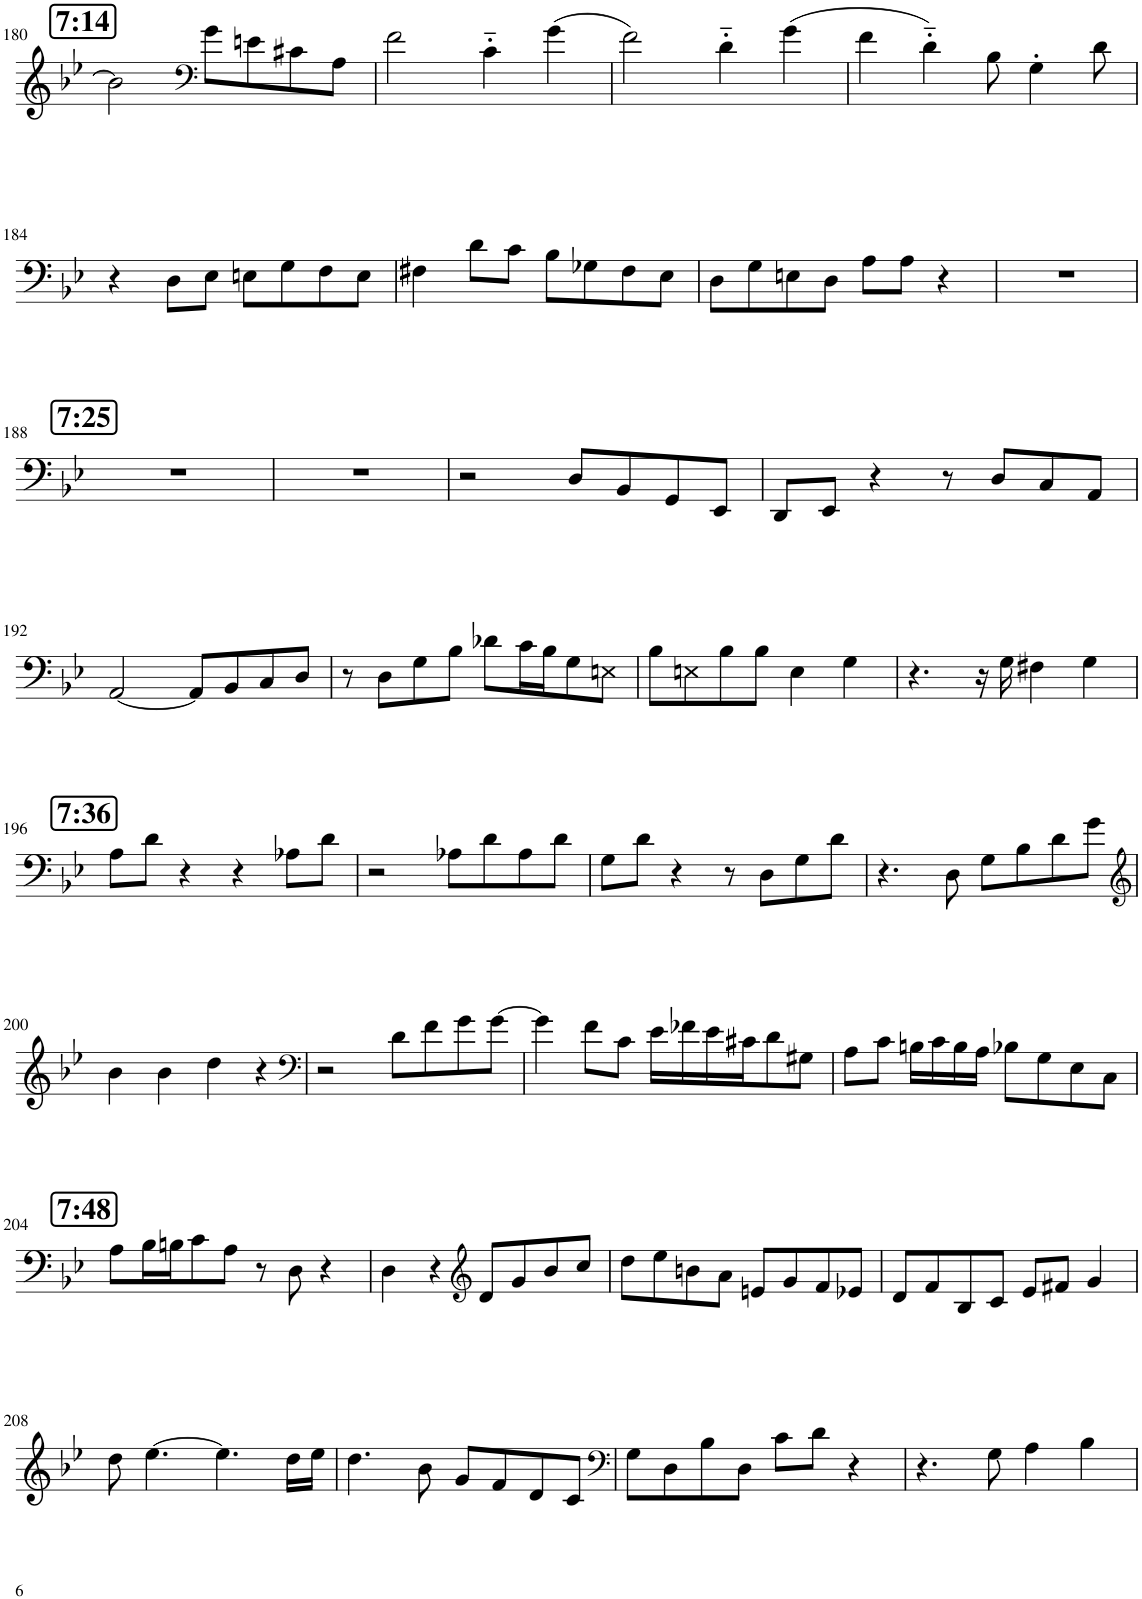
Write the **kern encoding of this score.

**kern
*part1
*staff1
*I"Baritone Saxophone
*I'Bar. Sax.
!!LO:PB:g=z
*clefG2
*ITrd12c21
*k[b-e-]
*M2/2
!!LO:REH:place=s1:a:B:cj:fs=14:t=7&colon;14
=180
2b-\]
*clefF4
8g\L
8en\
8c#X\
8A\J
=181
2f\
4c'~\
(4g\
=182
2f\)
4d'~\
(4g\
=183
4f\
4d'~\)
8B-\
4G'\
8d\
!!LO:LB:g=z
=184
4r
8D\L
8E-\J
8En\L
8G\
8F\
8E\J
=185
4F#X\
8d\L
8c\J
8B-\L
8G-X\
8F#\
8E-\J
=186
8D\L
8G\
8En\
8D\J
8A\L
8A\J
4r
=187
1r
!!LO:LB:g=z
!!LO:REH:place=s1:a:B:cj:fs=14:t=7&colon;25
=188
1r
=189
1r
=190
2r
8D/L
8BB-/
8GG/
8EE-/J
=191
8DD/L
8EE-/J
4r
8r
8D/L
8C/
8AA/J
!!LO:LB:g=z
=192
[2AA/
8AA/L]
8BB-/
8C/
8D/J
=193
8r
8D\L
8G\
8B-\J
8d-X\L
16c\L
16B-\J
8G\
8En\J
=194
8B-\L
8En\
8B-\
8B-\J
4E\
4G\
=195
4.r
16r
16G\
4F#X\
4G\
!!LO:LB:g=z
!!LO:REH:place=s1:a:B:cj:fs=14:t=7&colon;36
=196
8A\L
8d\J
4r
4r
8A-X\L
8d\J
=197
2r
8A-X\L
8d\
8A-\
8d\J
=198
8G\L
8d\J
4r
8r
8D\L
8G\
8d\J
=199
4.r
8D\
8G\L
8B-\
8d\
8g\J
!!LO:LB:g=z
=200
*clefG2
4b-\
4b-\
4dd\
4r
=201
*clefF4
2r
8d\L
8f\
8g\
[8g\J
=202
4g\]
8f\L
8c\J
16e-\LL
16f-X\
16e-\
16c#X\J
8d\
8G#X\J
=203
8A\L
8c\J
16Bn\LL
16c\
16B\
16A\JJ
8B-X\L
8G\
8E-\
8C\J
!!LO:LB:g=z
!!LO:REH:place=s1:a:B:cj:fs=14:t=7&colon;48
=204
8A\L
16B-\L
16Bn\J
8c\
8A\J
8r
8D\
4r
=205
4D\
4r
*clefG2
8d/L
8g/
8b-/
8cc/J
=206
8dd\L
8ee-\
8bn\
8a\J
8en/L
8g/
8f/
8e-X/J
=207
8d/L
8f/
8B-/
8c/J
8e-/L
8f#X/J
4g/
!!LO:LB:g=z
=208
8dd\
[4.ee-\
4.ee-\]
16dd\LL
16ee-\JJ
=209
4.dd\
8b-\
8g/L
8f/
8d/
8c/J
=210
*clefF4
8G\L
8D\
8B-\
8D\J
8c\L
8d\J
4r
=211
4.r
8G\
4A\
4B-\
=
*-
